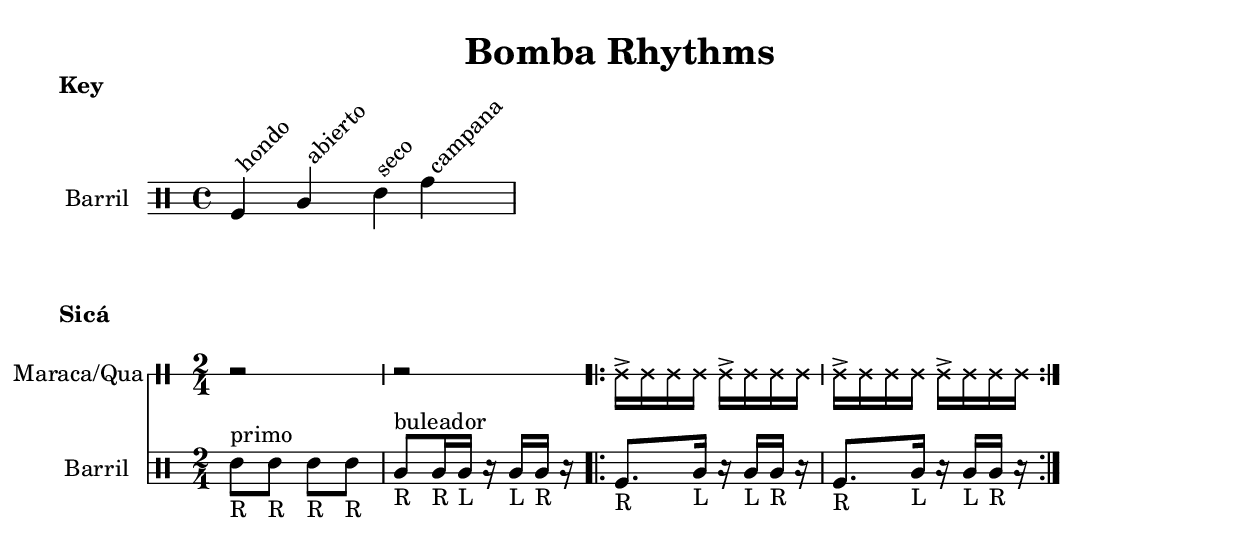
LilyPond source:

\version "2.24.3"

% \score {
%   <<
%   \new DrumStaff \with {
%     drumStyleTable = #congas-style

%   } \Maraca

%   \new DrumStaff \with {
%     drumStyleTable = #congas-style

%     \override StaffSymbol.line-count = #1
%   } \Barril

%   >>
%   \layout { }
% }



drumPitchNames.seco      = #'seco
drumPitchNames.se        = #'seco
drumPitchNames.abierto   = #'abierto
drumPitchNames.ab        = #'abierto
drumPitchNames.hondo     = #'hondo
drumPitchNames.ho        = #'hondo
drumPitchNames.campana   = #'campana
drumPitchNames.ca        = #'campana

% List of note head options
% List of articulation options: https://lilypond.org/doc/v2.23/Documentation/notation/list-of-articulations
#(define barril-style
  '((abierto  default  #f  -1)
    (seco     default  #f   1)
    (hondo    default  #f  -3)
    (campana  default  #f   3)
    ))

% midiDrumPitches.dbass     = g
% midiDrumPitches.dbassmute = fis
% midiDrumPitches.dopen     = a
% midiDrumPitches.dopenmute = gis
% midiDrumPitches.dslap     = b
% midiDrumPitches.dslapmute = ais



% Qua = \drummode {
% }

KeyNotes = \drummode {
  \textLengthOn

  ho^\markup \rotate #45 {hondo}
  ab^\markup \rotate #45 {abierto}
  se^\markup \rotate #45 {seco}
  ca^\markup \rotate #45 {campana}
}


\header { 
  title = "Bomba Rhythms"
}

\markup { 
  \bold "Key"
}

\score {

  \new DrumStaff \with {
    \override StaffSymbol.line-count = #4
    instrumentName = "Barril "
    drumStyleTable = #(alist->hash-table barril-style)

   %  % TODO: Make this better
   %  \override Clef.stencil = #
			% (lambda (grob)(grob-interpret-markup grob
			% 	#{ \markup\combine
			% 		\musicglyph #"clefs.percussion"
			% 		\translate #'(-2 . 1)
			% 		\override #'(baseline-skip . 1) 
			% 		\column {
			% 		  "c"
   %          "s"
   %          "a"
			% 		  "h"
			% 		}
			% 	#}
			% ))

  } \KeyNotes
  \layout {}
}

Tren = \drummode {
  r2 r

  \repeat volta 2 {
    cab16-> cab cab cab
    cab16-> cab cab cab |
    cab16-> cab cab cab
    cab16-> cab cab cab |
  }
}

SicaBarril = \drummode {
  seco8_"R" ^\markup {primo} se_"R" se_"R" se_"R" |
  
  ab8_"R" ^\markup {buleador} ab16_"R" ab_"L" r ab_"L" ab_"R" r |

  \repeat volta 2 {
   ho8._"R" ab16_"L" r ab_"L" ab_"R" r |
   ho8._"R" ab16_"L" r ab_"L" ab_"R" r |
 }
}

\markup { 
  \bold "Sicá"
}

\score {
  <<
    \new DrumStaff \with {
      \override StaffSymbol.line-count = #1
      instrumentName = "Maraca/Qua"
      drumStyleTable = #percussion-style
    } {
      \time 2/4
      \Tren
    }

    \new DrumStaff \with {
      \override StaffSymbol.line-count = #4
      instrumentName = "Barril "
      drumStyleTable = #(alist->hash-table barril-style)
      % drumPitchTable = #(alist->hash-table midiDrumPitches)
    } {
      \time 2/4
      \SicaBarril
    }
  >>

  \layout {}
}
